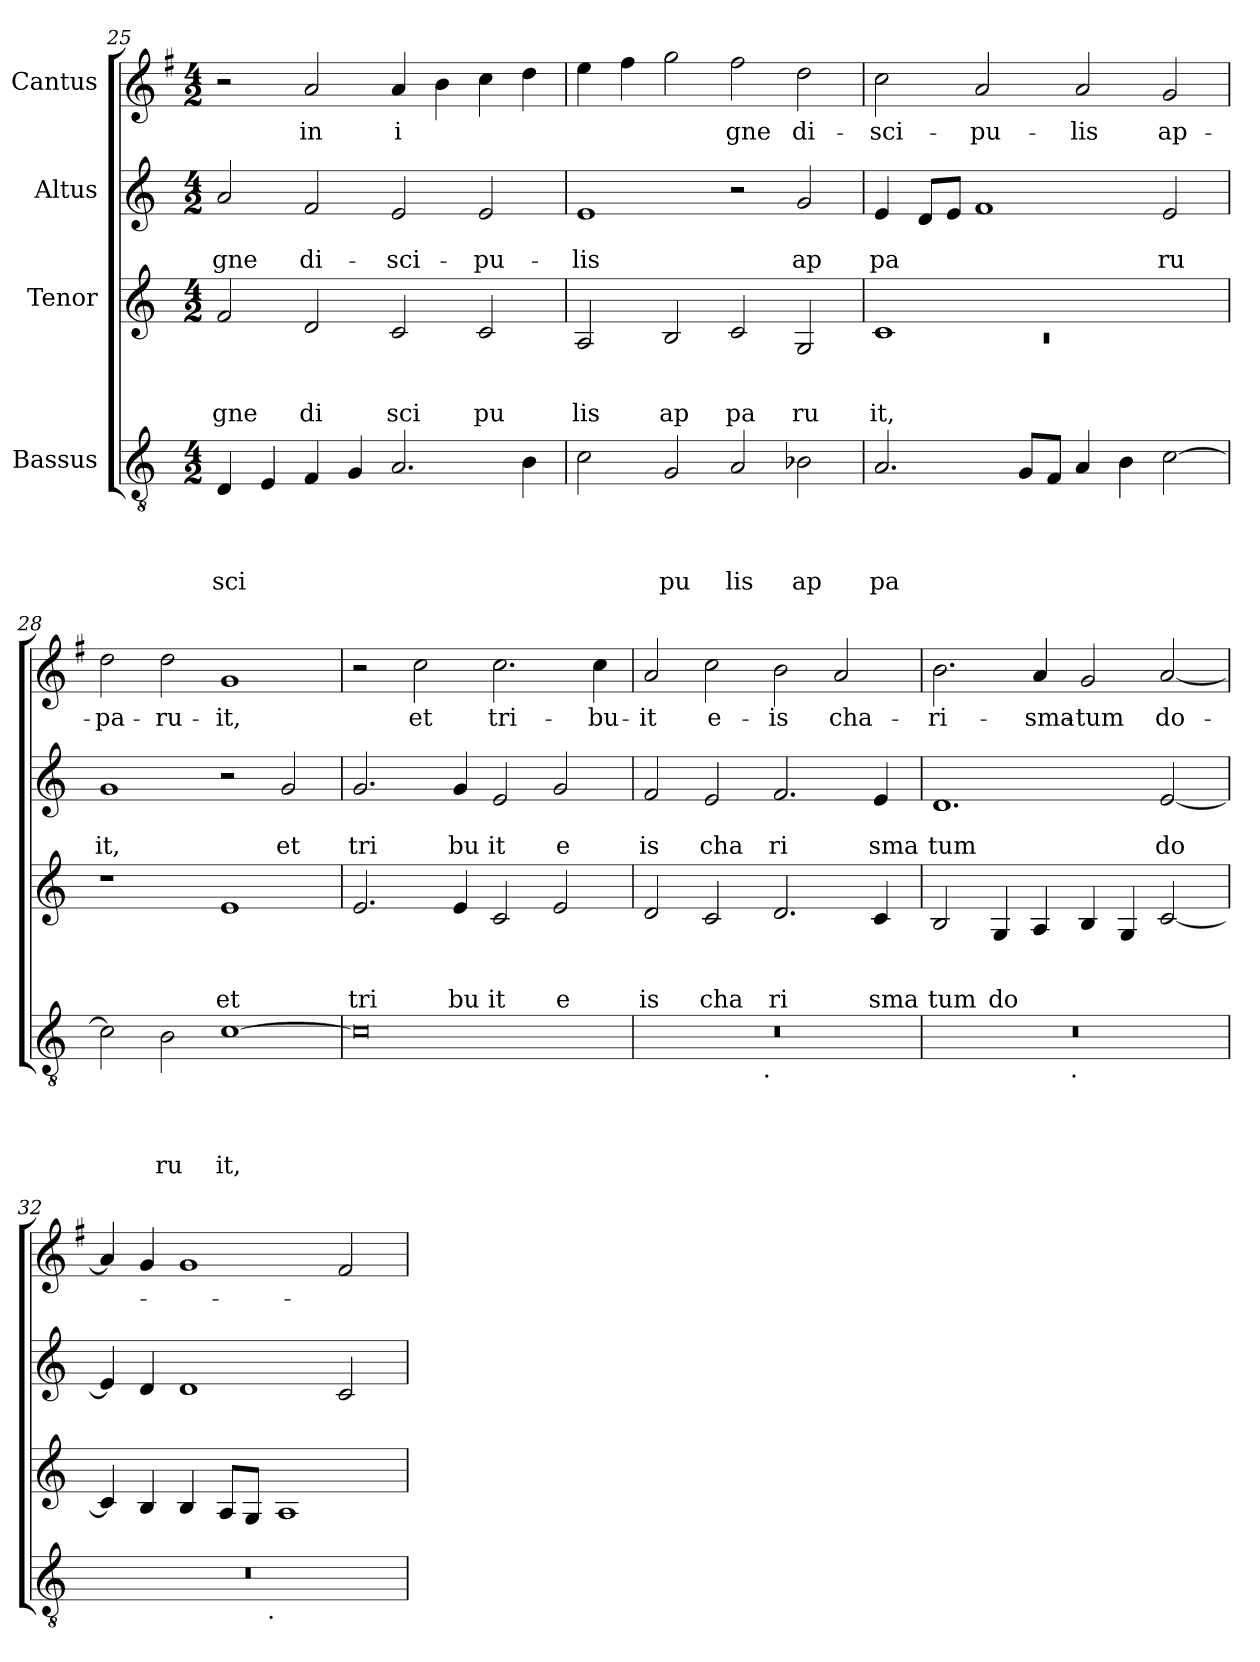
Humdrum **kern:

**kern	**text	**text	**text	**text	**kern	**text	**text	**text	**kern	**text	**text	**kern	**text
*part4	*part4	*part4	*part4	*part4	*part3	*part3	*part3	*part3	*part2	*part2	*part2	*part1	*part1
*staff4	*staff4	*staff4	*staff4	*staff4	*staff3	*staff3	*staff3	*staff3	*staff2	*staff2	*staff2	*staff1	*staff1
*I"Bassus	*	*	*	*	*I"Tenor	*	*	*	*I"Altus	*	*	*I"Cantus	*
*clefGv2	*	*	*	*	*clefG2	*	*	*	*clefG2	*	*	*clefG2	*
*	*	*	*	*	*	*	*	*	*	*	*	*ITrd-3c-5	*
*k[]	*	*	*	*	*k[]	*	*	*	*k[]	*	*	*k[]	*
*C:	*	*	*	*	*C:	*	*	*	*C:	*	*	*C:	*
*M4/2	*	*	*	*	*M4/2	*	*	*	*M4/2	*	*	*M4/2	*
=25	=25	=25	=25	=25	=25	=25	=25	=25	=25	=25	=25	=25	=25
!	!	!	!	!LO:LY:b	!	!	!	!LO:LY:b	!	!	!LO:LY:b	!	!
4D/	.	.	.	sci	2f/	.	.	gne	2a/	.	-gne	2r	.
4E/	.	.	.	.	.	.	.	.	.	.	.	.	.
!	!	!	!	!	!	!	!	!LO:LY:b	!	!	!LO:LY:b	!	!LO:LY:b
4F/	.	.	.	.	2d/	.	.	di	2f/	.	di-	2dd/	in
4G/	.	.	.	.	.	.	.	.	.	.	.	.	.
!	!	!	!	!	!	!	!	!LO:LY:b	!	!	!LO:LY:b	!	!LO:LY:b:rj
2.A/	.	.	.	.	2c/	.	.	sci	2e/	.	-sci-	4dd/	i
.	.	.	.	.	.	.	.	.	.	.	.	4ee\	.
!	!	!	!	!	!	!	!	!LO:LY:b	!	!	!LO:LY:b	!	!
.	.	.	.	.	2c/	.	.	pu	2e/	.	-pu-	4ff\	.
4B\	.	.	.	.	.	.	.	.	.	.	.	4gg\	.
!!LO:LB:g=z
=26	=26	=26	=26	=26	=26	=26	=26	=26	=26	=26	=26	=26	=26
!	!	!	!	!	!	!	!	!LO:LY:b	!	!	!LO:LY:b	!	!
2c\	.	.	.	.	2A/	.	.	lis	1e	.	-lis	4aa\	.
.	.	.	.	.	.	.	.	.	.	.	.	4bb\	.
!	!	!	!	!LO:LY:b	!	!	!	!LO:LY:b	!	!	!	!	!
2G/	.	.	.	pu	2B/	.	.	ap	.	.	.	2ccc\	.
!	!	!	!	!LO:LY:b	!	!	!	!LO:LY:b	!	!	!	!	!LO:LY:b
2A/	.	.	.	lis	2c/	.	.	pa	2r	.	.	2bb\	gne
!	!	!	!	!LO:LY:b	!	!	!	!LO:LY:b	!	!	!LO:LY:b	!	!LO:LY:b
2B-X\	.	.	.	ap	2G/	.	.	ru	2g/	.	ap	2gg\	di-
=27	=27	=27	=27	=27	=27	=27	=27	=27	=27	=27	=27	=27	=27
*	*	*	*	*	*^	*	*	*	*	*	*	*	*
!	!	!	!	!LO:LY:b	!	!LO:N:vis=1	!	!	!LO:LY:b	!	!	!LO:LY:b	!	!LO:LY:b
2.A/	.	.	.	pa	1c	0rc	.	.	it,	4e/	.	pa	2ff\	-sci-
.	.	.	.	.	.	.	.	.	.	8d/L	.	.	.	.
.	.	.	.	.	.	.	.	.	.	8e/J	.	.	.	.
!	!	!	!	!	!	!	!	!	!	!	!	!	!	!LO:LY:b
.	.	.	.	.	.	.	.	.	.	1f	.	.	2dd/	-pu-
8G/L	.	.	.	.	.	.	.	.	.	.	.	.	.	.
8F/J	.	.	.	.	.	.	.	.	.	.	.	.	.	.
!	!	!	!	!	!	!	!	!	!	!	!	!	!	!LO:LY:b
4A/	.	.	.	.	1ryy	.	.	.	.	.	.	.	2dd/	-lis
4B\	.	.	.	.	.	.	.	.	.	.	.	.	.	.
!	!	!	!	!	!	!	!	!	!	!	!	!LO:LY:b	!	!LO:LY:b
[>2c\	.	.	.	.	.	.	.	.	.	2e/	.	ru	2cc/	ap-
*	*	*	*	*	*v	*v	*	*	*	*	*	*	*	*
=28	=28	=28	=28	=28	=28	=28	=28	=28	=28	=28	=28	=28	=28
!	!	!	!	!	!	!	!	!	!	!	!LO:LY:b	!	!LO:LY:b
2c\]	.	.	.	.	1r	.	.	.	1g	.	it,	2gg\	-pa-
!	!	!	!	!LO:LY:b	!	!	!	!	!	!	!	!	!LO:LY:b
2B\	.	.	.	ru	.	.	.	.	.	.	.	2gg\	-ru-
!	!	!	!	!LO:LY:b	!	!	!	!LO:LY:b	!	!	!	!	!LO:LY:b
[>1c	.	.	.	it,	1e	.	.	et	2r	.	.	1cc	-it,
!	!	!	!	!	!	!	!	!	!	!	!LO:LY:b	!	!
.	.	.	.	.	.	.	.	.	2g/	.	et	.	.
=29	=29	=29	=29	=29	=29	=29	=29	=29	=29	=29	=29	=29	=29
!	!	!	!	!	!	!	!	!LO:LY:b	!	!	!LO:LY:b	!	!
0c]	.	.	.	.	2.e/	.	.	tri	2.g/	.	tri	2r	.
!	!	!	!	!	!	!	!	!	!	!	!	!	!LO:LY:b
.	.	.	.	.	.	.	.	.	.	.	.	2ff\	et
!	!	!	!	!	!	!	!	!LO:LY:b	!	!	!LO:LY:b	!	!
.	.	.	.	.	4e/	.	.	bu	4g/	.	bu	.	.
!	!	!	!	!	!	!	!	!LO:LY:b	!	!	!LO:LY:b	!	!LO:LY:b
.	.	.	.	.	2c/	.	.	it	2e/	.	it	2.ff\	tri-
!	!	!	!	!	!	!	!	!LO:LY:b	!	!	!LO:LY:b	!	!
.	.	.	.	.	2e/	.	.	e	2g/	.	e	.	.
!	!	!	!	!	!	!	!	!	!	!	!	!	!LO:LY:b
.	.	.	.	.	.	.	.	.	.	.	.	4ff\	-bu-
=30	=30	=30	=30	=30	=30	=30	=30	=30	=30	=30	=30	=30	=30
!	!	!	!	!	!	!	!	!LO:LY:b	!	!	!LO:LY:b	!	!LO:LY:b
*^	*	*	*	*	*	*	*	*	*	*	*	*	*
0r	2ryy	.	.	.	.	2d/	.	.	is	2f/	.	is	2dd/	-it
!	!	!	!	!	!	!	!	!	!LO:LY:b	!	!	!LO:LY:b	!	!LO:LY:b
.	4...ryy	.	.	.	.	2c/	.	.	cha	2e/	.	cha	2ff\	e-
!	!LO:TX:b:t=.	!	!	!	!	!	!	!	!	!	!	!	!	!
.	1ryy	.	.	.	.	.	.	.	.	.	.	.	.	.
!	!	!	!	!	!	!	!	!	!LO:LY:b	!	!	!LO:LY:b	!	!LO:LY:b
.	.	.	.	.	.	2.d/	.	.	ri	2.f/	.	ri	2ee\	-is
!	!	!	!	!	!	!	!	!	!	!	!	!	!	!LO:LY:b
.	.	.	.	.	.	.	.	.	.	.	.	.	2dd/	cha-
!	!	!	!	!	!	!	!	!	!LO:LY:b	!	!	!LO:LY:b	!	!
.	.	.	.	.	.	4c/	.	.	sma	4e/	.	sma	.	.
.	32ryy	.	.	.	.	.	.	.	.	.	.	.	.	.
=31	=31	=31	=31	=31	=31	=31	=31	=31	=31	=31	=31	=31	=31	=31
!	!	!	!	!	!	!	!	!	!LO:LY:b	!	!	!LO:LY:b	!	!LO:LY:b
0r	2ryy	.	.	.	.	2B/	.	.	tum	1.d	.	tum	2.ee\	-ri-
!	!	!	!	!	!	!	!	!	!LO:LY:b	!	!	!	!	!
.	4...ryy	.	.	.	.	4G/	.	.	do	.	.	.	.	.
!	!	!	!	!	!	!	!	!	!	!	!	!	!	!LO:LY:b
.	.	.	.	.	.	4A/	.	.	.	.	.	.	4dd/	-sma-
!	!LO:TX:b:t=.	!	!	!	!	!	!	!	!	!	!	!	!	!
.	1ryy	.	.	.	.	.	.	.	.	.	.	.	.	.
!	!	!	!	!	!	!	!	!	!	!	!	!	!	!LO:LY:b
.	.	.	.	.	.	4B/	.	.	.	.	.	.	2cc/	-tum
.	.	.	.	.	.	4G/	.	.	.	.	.	.	.	.
!	!	!	!	!	!	!	!	!	!	!	!	!LO:LY:b	!	!LO:LY:b
.	.	.	.	.	.	[<2c/	.	.	.	[<2e/	.	do	[<2dd/	do-
.	32ryy	.	.	.	.	.	.	.	.	.	.	.	.	.
!!LO:LB:g=z
=32	=32	=32	=32	=32	=32	=32	=32	=32	=32	=32	=32	=32	=32	=32
0r	2ryy	.	.	.	.	4c/]	.	.	.	4e/]	.	.	4dd/]	.
.	.	.	.	.	.	4B/	.	.	.	4d/	.	.	4cc/	.
.	4...ryy	.	.	.	.	4B/	.	.	.	1d	.	.	1cc	.
.	.	.	.	.	.	8A/L	.	.	.	.	.	.	.	.
.	.	.	.	.	.	8G/J	.	.	.	.	.	.	.	.
!	!LO:TX:b:t=.	!	!	!	!	!	!	!	!	!	!	!	!	!
.	1ryy	.	.	.	.	.	.	.	.	.	.	.	.	.
.	.	.	.	.	.	1A	.	.	.	.	.	.	.	.
.	.	.	.	.	.	.	.	.	.	2c/	.	.	2b/	.
.	32ryy	.	.	.	.	.	.	.	.	.	.	.	.	.
*v	*v	*	*	*	*	*	*	*	*	*	*	*	*	*
=	=	=	=	=	=	=	=	=	=	=	=	=	=
*-	*-	*-	*-	*-	*-	*-	*-	*-	*-	*-	*-	*-	*-
